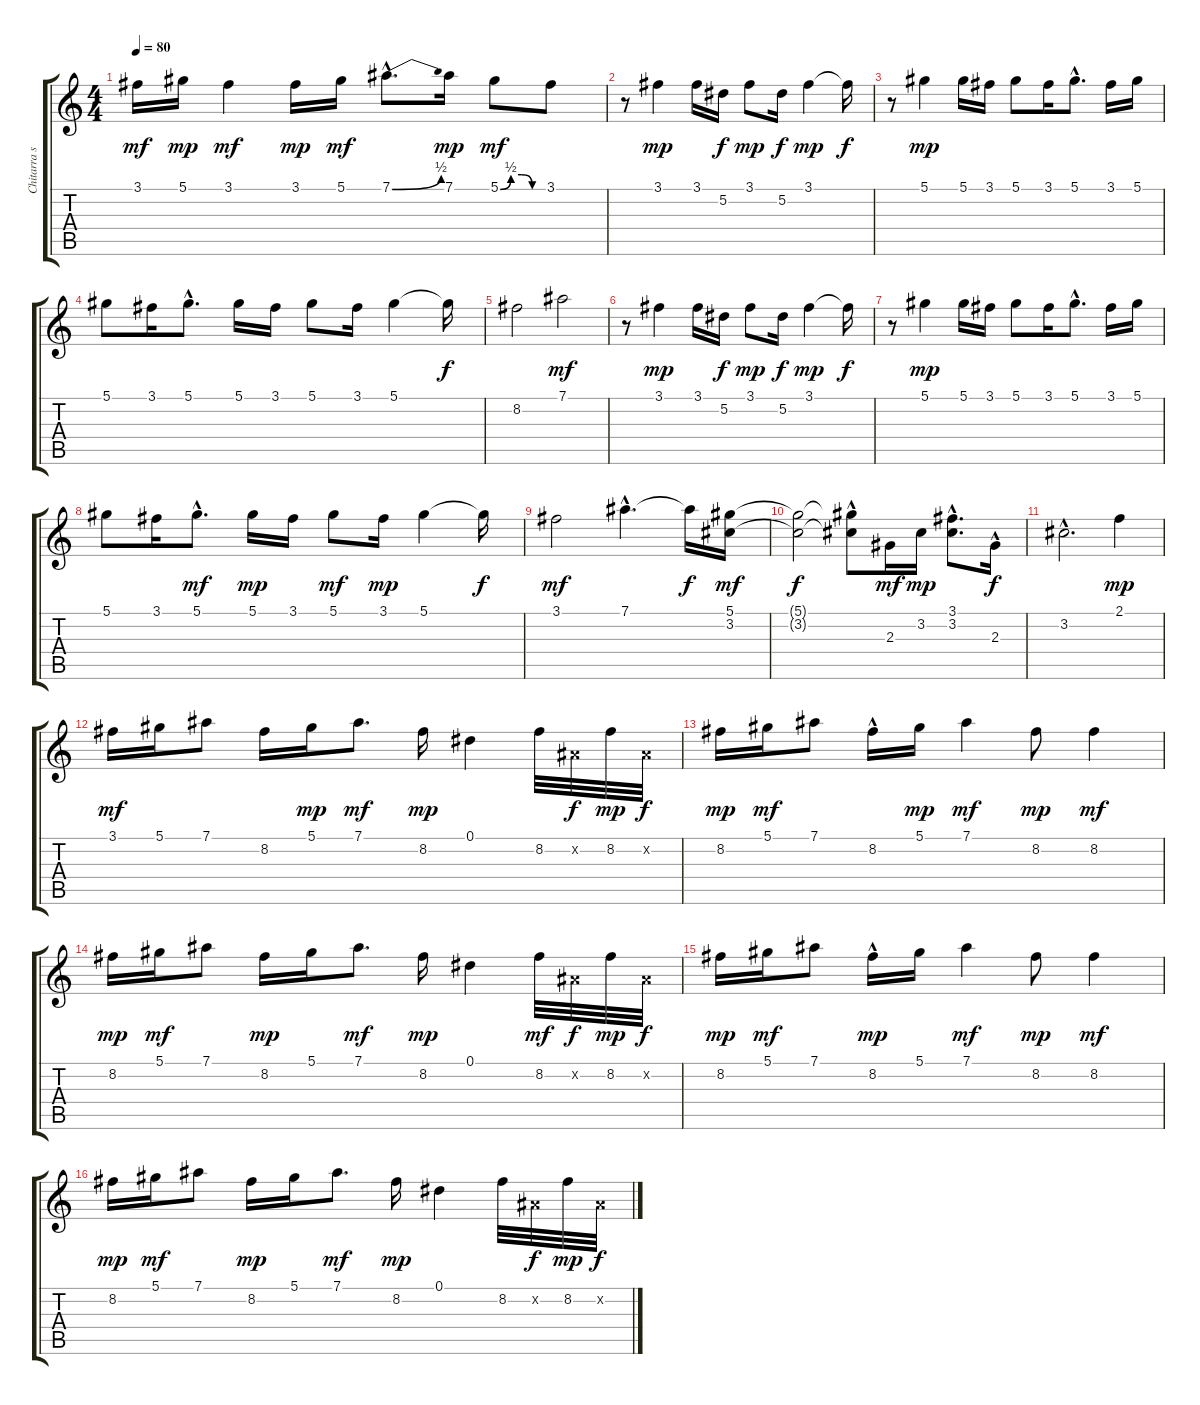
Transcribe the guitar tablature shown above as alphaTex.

\track ("Chitarra solista" "Chitarra s") {instrument distortionguitar}
\staff {score tabs}
\tuning (Eb4 Bb3 Gb3 Db3 Ab2 Eb2) {hide}
\ts (4 4)
\tempo 80
\clef g2
\ks c
3.1.16{dy mf} 5.1.16{dy mp} 3.1.4{dy mf} 3.1.16{dy mp} 5.1.16{dy mf} 7.1{be (bend 0 0 60 2) hac}.8{d} 7.1.16{dy mp} 5.1{be (custom 0 0 15 2 30 2 45 0 60 0)}.8{dy mf} 3.1.8 |
r.8 3.1.4{dy mp} 3.1.16 5.2.16{dy f} 3.1.8{dy mp} 5.2.16{dy f} 3.1.4{dy mp} 3.1{t}.16{dy f} |
r.8 5.1.4{dy mp} 5.1.16 3.1.16 5.1.8 3.1.16 5.1{hac}.8{d} 3.1.16 5.1.16 |
5.1.8 3.1.16 5.1{hac}.8{d} 5.1.16 3.1.16 5.1.8 3.1.16 5.1.4 5.1{t}.16{dy f} |
8.2.2 7.1.2{dy mf} |
r.8 3.1.4{dy mp} 3.1.16 5.2.16{dy f} 3.1.8{dy mp} 5.2.16{dy f} 3.1.4{dy mp} 3.1{t}.16{dy f} |
r.8 5.1.4{dy mp} 5.1.16 3.1.16 5.1.8 3.1.16 5.1{hac}.8{d} 3.1.16 5.1.16 |
5.1.8 3.1.16 5.1{hac}.8{d dy mf} 5.1.16{dy mp} 3.1.16 5.1.8{dy mf} 3.1.16{dy mp} 5.1.4 5.1{t}.16{dy f} |
3.1.2{dy mf} 7.1{hac}.4{d} 7.1{t}.16{dy f} (5.1 3.2).16{dy mf} |
(5.1{t} 3.2{t}).2{dy f} (5.1{t} 3.2{hac t}).8 2.3.16{dy mf} 3.2.16{dy mp} (3.1{hac} 3.2{hac}).8{d} 2.3{hac}.16{dy f} |
3.2{hac}.2{d} 2.1.4{dy mp} |
3.1.16{dy mf} 5.1.16 7.1.8 8.2.16 5.1.16{dy mp} 7.1.8{d dy mf} 8.2.16{dy mp} 0.1.4 8.2.32 0.2{x}.32{dy f} 8.2.32{dy mp} 0.2{x}.32{dy f} |
8.2.16{dy mp} 5.1.16{dy mf} 7.1.8 8.2{hac}.16 5.1.16{dy mp} 7.1.4{dy mf} 8.2.8{dy mp} 8.2.4{dy mf} |
8.2.16{dy mp} 5.1.16{dy mf} 7.1.8 8.2.16{dy mp} 5.1.16 7.1.8{d dy mf} 8.2.16{dy mp} 0.1.4 8.2.32{dy mf} 0.2{x}.32{dy f} 8.2.32{dy mp} 0.2{x}.32{dy f} |
8.2.16{dy mp} 5.1.16{dy mf} 7.1.8 8.2{hac}.16{dy mp} 5.1.16 7.1.4{dy mf} 8.2.8{dy mp} 8.2.4{dy mf} |
8.2.16{dy mp} 5.1.16{dy mf} 7.1.8 8.2.16{dy mp} 5.1.16 7.1.8{d dy mf} 8.2.16{dy mp} 0.1.4 8.2.32 0.2{x}.32{dy f} 8.2.32{dy mp} 0.2{x}.32{dy f}
